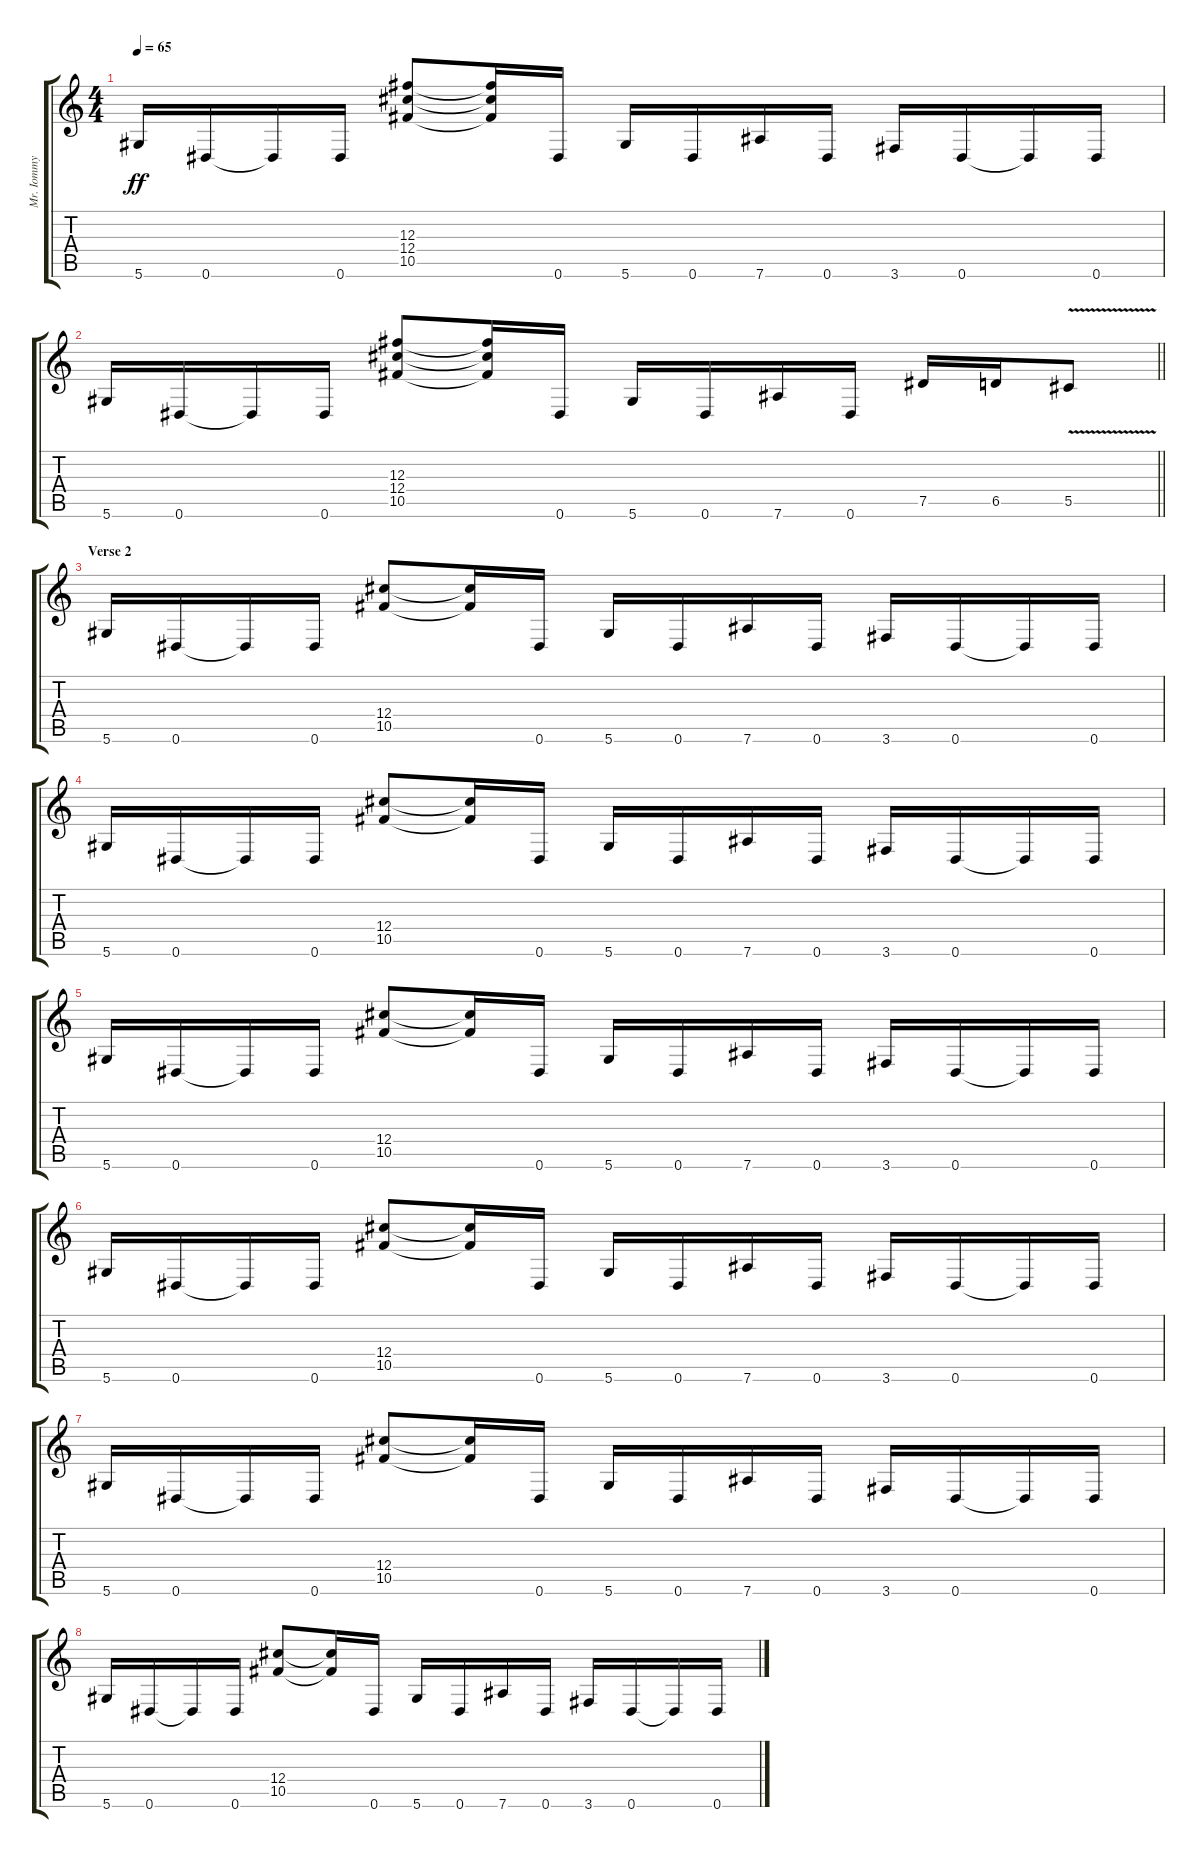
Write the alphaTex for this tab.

\track ("Mr. Iommy" "Mr. Iommy") {instrument distortionguitar}
\staff {score tabs}
\tuning (Eb4 Bb3 Gb3 Db3 Ab2 Eb2) {hide}
\ts (4 4)
\tempo 65
\clef g2
\ks c
5.6.16{dy ff} 0.6.16 0.6{t}.16 0.6.16 (12.3 12.4 10.5).8 (12.3{t} 12.4{t} 10.5{t}).16 0.6.16 5.6.16 0.6.16 7.6.16 0.6.16 3.6.16 0.6.16 0.6{t}.16 0.6.16 |
\barLineRight lightlight
5.6.16 0.6.16 0.6{t}.16 0.6.16 (12.3 12.4 10.5).8 (12.3{t} 12.4{t} 10.5{t}).16 0.6.16 5.6.16 0.6.16 7.6.16 0.6.16 7.5.16 6.5.16 5.5{v}.8 |
\section ("" "Verse 2")
5.6.16 0.6.16 0.6{t}.16 0.6.16 (12.4 10.5).8 (12.4{t} 10.5{t}).16 0.6.16 5.6.16 0.6.16 7.6.16 0.6.16 3.6.16 0.6.16 0.6{t}.16 0.6.16 |
5.6.16 0.6.16 0.6{t}.16 0.6.16 (12.4 10.5).8 (12.4{t} 10.5{t}).16 0.6.16 5.6.16 0.6.16 7.6.16 0.6.16 3.6.16 0.6.16 0.6{t}.16 0.6.16 |
5.6.16 0.6.16 0.6{t}.16 0.6.16 (12.4 10.5).8 (12.4{t} 10.5{t}).16 0.6.16 5.6.16 0.6.16 7.6.16 0.6.16 3.6.16 0.6.16 0.6{t}.16 0.6.16 |
5.6.16 0.6.16 0.6{t}.16 0.6.16 (12.4 10.5).8 (12.4{t} 10.5{t}).16 0.6.16 5.6.16 0.6.16 7.6.16 0.6.16 3.6.16 0.6.16 0.6{t}.16 0.6.16 |
5.6.16 0.6.16 0.6{t}.16 0.6.16 (12.4 10.5).8 (12.4{t} 10.5{t}).16 0.6.16 5.6.16 0.6.16 7.6.16 0.6.16 3.6.16 0.6.16 0.6{t}.16 0.6.16 |
5.6.16 0.6.16 0.6{t}.16 0.6.16 (12.4 10.5).8 (12.4{t} 10.5{t}).16 0.6.16 5.6.16 0.6.16 7.6.16 0.6.16 3.6.16 0.6.16 0.6{t}.16 0.6.16
